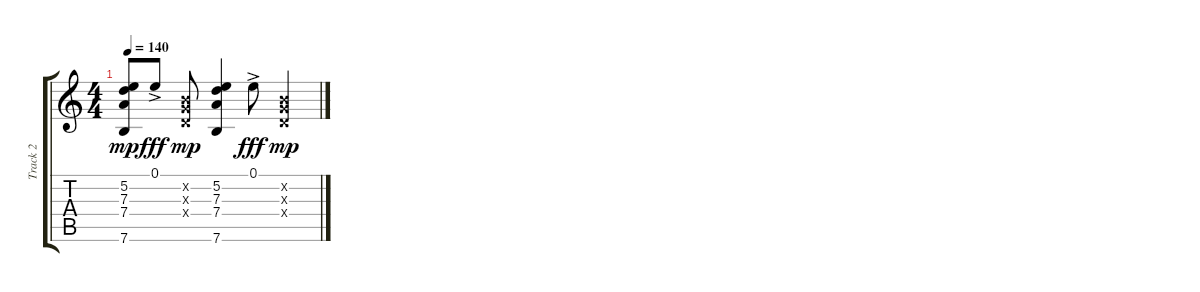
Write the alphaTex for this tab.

\track ("Track 2" "Track 2") {instrument acousticguitarsteel}
\staff {score tabs}
\tuning (E4 B3 G3 D3 A2 E2) {hide}
\ts (4 4)
\tempo 140
\clef g2
\ks c
(5.2{t} 7.3{t} 7.4{t} 7.6{t}).8{dy mp} 0.1{ac}.8{dy fff} (0.2{x} 0.3{x} 0.4{x}).8{dy mp} (5.2 7.3 7.4 7.6).4 0.1{ac}.8{dy fff} (0.2{x} 0.3{x} 0.4{x}).4{dy mp}
